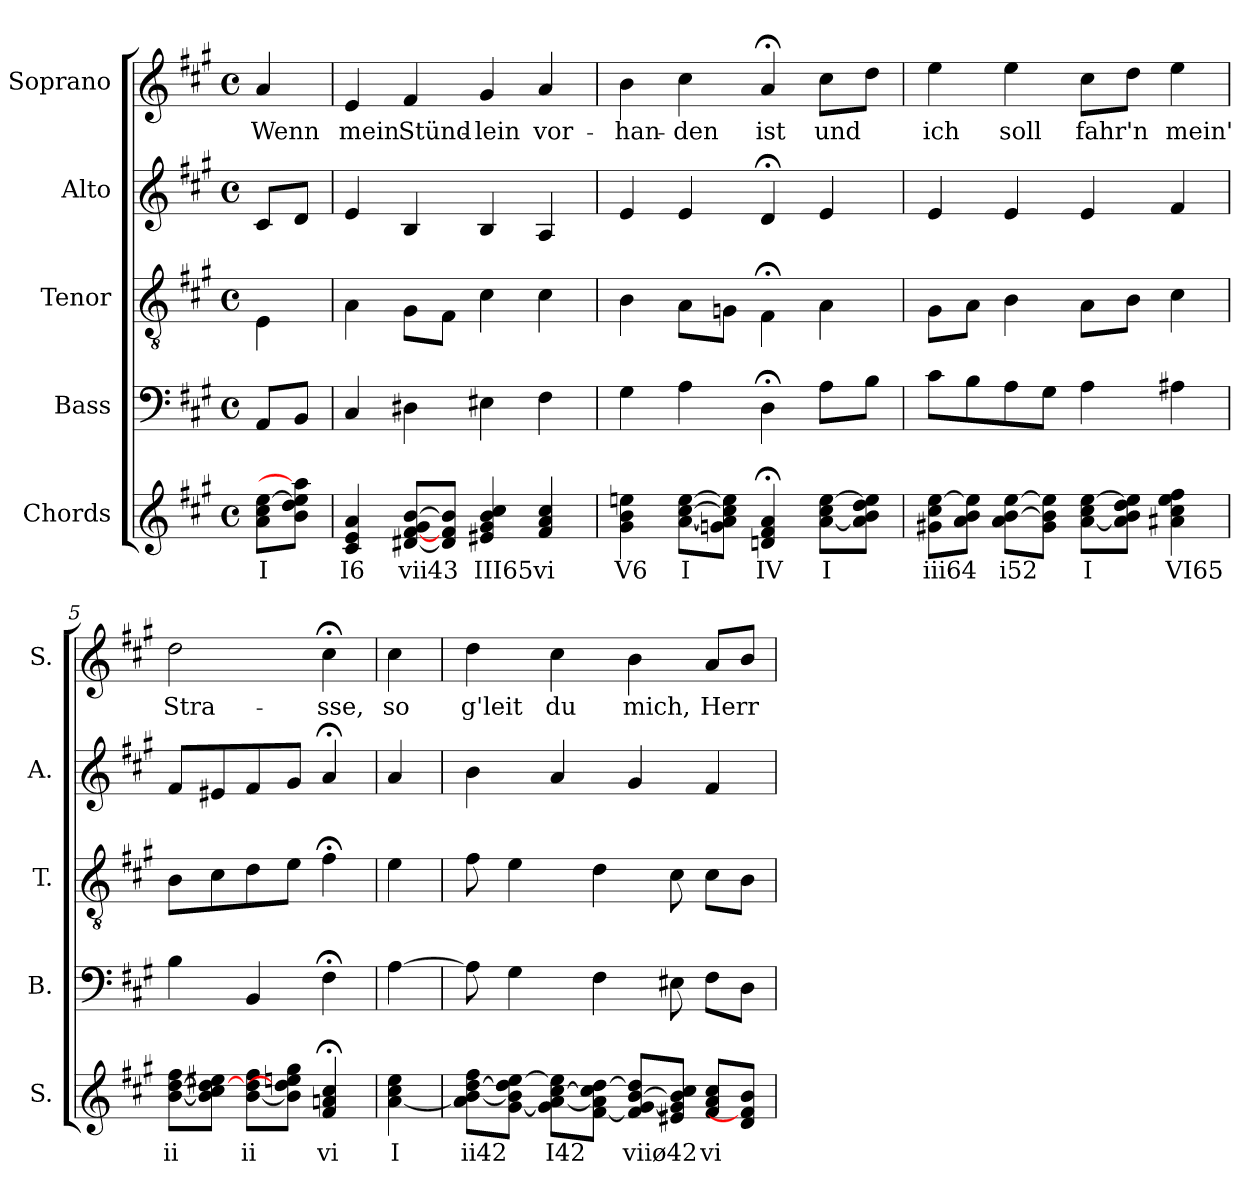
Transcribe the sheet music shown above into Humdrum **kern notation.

**kern	**text	**kern	**kern	**kern	**kern	**text
*part5	*part5	*part4	*part3	*part2	*part1	*part1
*staff5	*staff5	*staff4	*staff3	*staff2	*staff1	*staff1
*I"Chords	*	*I"Bass	*I"Tenor	*I"Alto	*I"Soprano	*
*I'S.	*	*I'B.	*I'T.	*I'A.	*I'S.	*
*clefG2	*	*clefF4	*clefGv2	*clefG2	*clefG2	*
*k[f#c#g#]	*	*k[f#c#g#]	*k[f#c#g#]	*k[f#c#g#]	*k[f#c#g#]	*
*A:	*	*A:	*A:	*A:	*A:	*
*M4/4	*	*M4/4	*M4/4	*M4/4	*M4/4	*
*met(c)	*	*met(c)	*met(c)	*met(c)	*met(c)	*
=1	=1	=1	=1	=1	=1	=1
!	!	!	!	!	!	!LO:LY:b
8a\ 8cc# [8eeL	I	8AA/L	4E\	8c#/L	4a/	Wenn
8b\ 8dd 8ee] 8aa]J	.	8BB/J	.	8d/J	.	.
=2	=2	=2	=2	=2	=2	=2
!	!	!	!	!	!	!LO:LY:b
4c# 4e 4a	I6	4C#/	4A\	4e/	4e/	mein
!	!	!	!	!	!	!LO:LY:b
[8d#X/ [8f# 8g# [8bL	vii43	4D#X\	8G#\L	4B/	4f#/	Stünd-
8d#/] 8f# 8b]J	.	.	8F#\J	.	.	.
!	!	!	!	!	!	!LO:LY:b
4e#X 4g# 4b 4cc#	III65	4E#X\	4c#\	4B/	4g#/	-lein
!	!	!	!	!	!	!LO:LY:b
4f# 4a 4cc#	vi	4F#\	4c#\	4A/	4a/	vor-
=3	=3	=3	=3	=3	=3	=3
!	!	!	!	!	!	!LO:LY:b
4g# 4b 4een	V6	4G#\	4B\	4e/	4b\	-han-
!	!	!	!	!	!	!LO:LY:b
[8a\ [8cc# [8eeL	I	4A\	8A\L	4e/	4cc#\	-den
8gn\ 8a] 8cc#] 8ee]J	.	.	8Gn\J	.	.	.
!	!	!	!	!	!	!LO:LY:b
4dn;< 4f#;< 4a;<	IV	4D;<\	4F#;<\	4d;</	4a;</	ist
!	!	!	!	!	!	!LO:LY:b
[8a\ 8cc# [8eeL	I	8A\L	4A\	4e/	8cc#\L	und
8a\] 8b 8dd 8ee]J	.	8B\J	.	.	8dd\J	.
=4	=4	=4	=4	=4	=4	=4
!	!	!	!	!	!	!LO:LY:b
8g#X\ 8cc# [8eeL	iii64	8c#\L	8G#\L	4e/	4ee\	ich
8a\ 8b 8ee]J	.	8B\	8A\J	.	.	.
!	!	!	!	!	!	!LO:LY:b
8a\ [8b [8eeL	i52	8A\	4B\	4e/	4ee\	soll
8g#\ 8b] 8ee]J	.	8G#\J	.	.	.	.
!	!	!	!	!	!	!LO:LY:b
[8a\ 8cc# [8eeL	I	4A\	8A\L	4e/	8cc#\L	fahr'n
8a\] 8b 8dd 8ee]J	.	.	8B\J	.	8dd\J	.
!	!	!	!	!	!	!LO:LY:b
4a#X 4cc# 4ee 4ff#	VI65	4A#X\	4c#\	4f#/	4ee\	mein'
=5	=5	=5	=5	=5	=5	=5
!	!	!	!	!	!	!LO:LY:b
[8b\ [8dd 8ff#L	ii	4B\	8B\L	8f#/L	2dd\	Stra-
8b\] 8cc# 8dd_ 8ee#XJ	.	.	8c#\	8e#X/	.	.
[8b\ 8dd 8ff#L	ii	4BB/	8d\	8f#/	.	.
8b\] 8dd] 8een 8gg#J	.	.	8e\J	8g#/J	.	.
!	!	!	!	!	!	!LO:LY:b
4f#;< 4an;< 4cc#;<	vi	4F#;<\	4f#;<\	4a;</	4cc#;<\	-sse,
!!LO:LB:g=z
=6	=6	=6	=6	=6	=6	=6
!	!	!	!	!	!	!LO:LY:b
[4a 4cc# 4ee	I	[4A\	4e\	4a/	4cc#\	so
=7	=7	=7	=7	=7	=7	=7
!	!	!	!	!	!	!LO:LY:b
8a\] [8b [8dd 8ff#L	ii42	8A\]	8f#\	4b\	4dd\	g'leit
[8g#\ 8b] 8dd] [8eeJ	.	4G#\	4e\	.	.	.
!	!	!	!	!	!	!LO:LY:b
8g#\] [8a [8cc# 8ee]L	I42	.	.	4a/	4cc#\	du
[8f#\ 8a] 8cc#] [8ddJ	.	4F#\	4d\	.	.	.
!	!	!	!	!	!	!LO:LY:b
8f#/] [8g# [8b 8dd]L	viiø42	.	.	4g#/	4b\	mich,
8e#X/ 8g#] 8b] 8cc#J	.	8E#X\	8c#\	.	.	.
!	!	!	!	!	!	!LO:LY:b
8f#/ 8a 8cc#L	vi	8F#\L	8c#\L	4f#/	8a/L	Herr
8d/ 8f#] 8bJ	.	8D\J	8B\J	.	8b/J	.
=	=	=	=	=	=	=
*-	*-	*-	*-	*-	*-	*-
